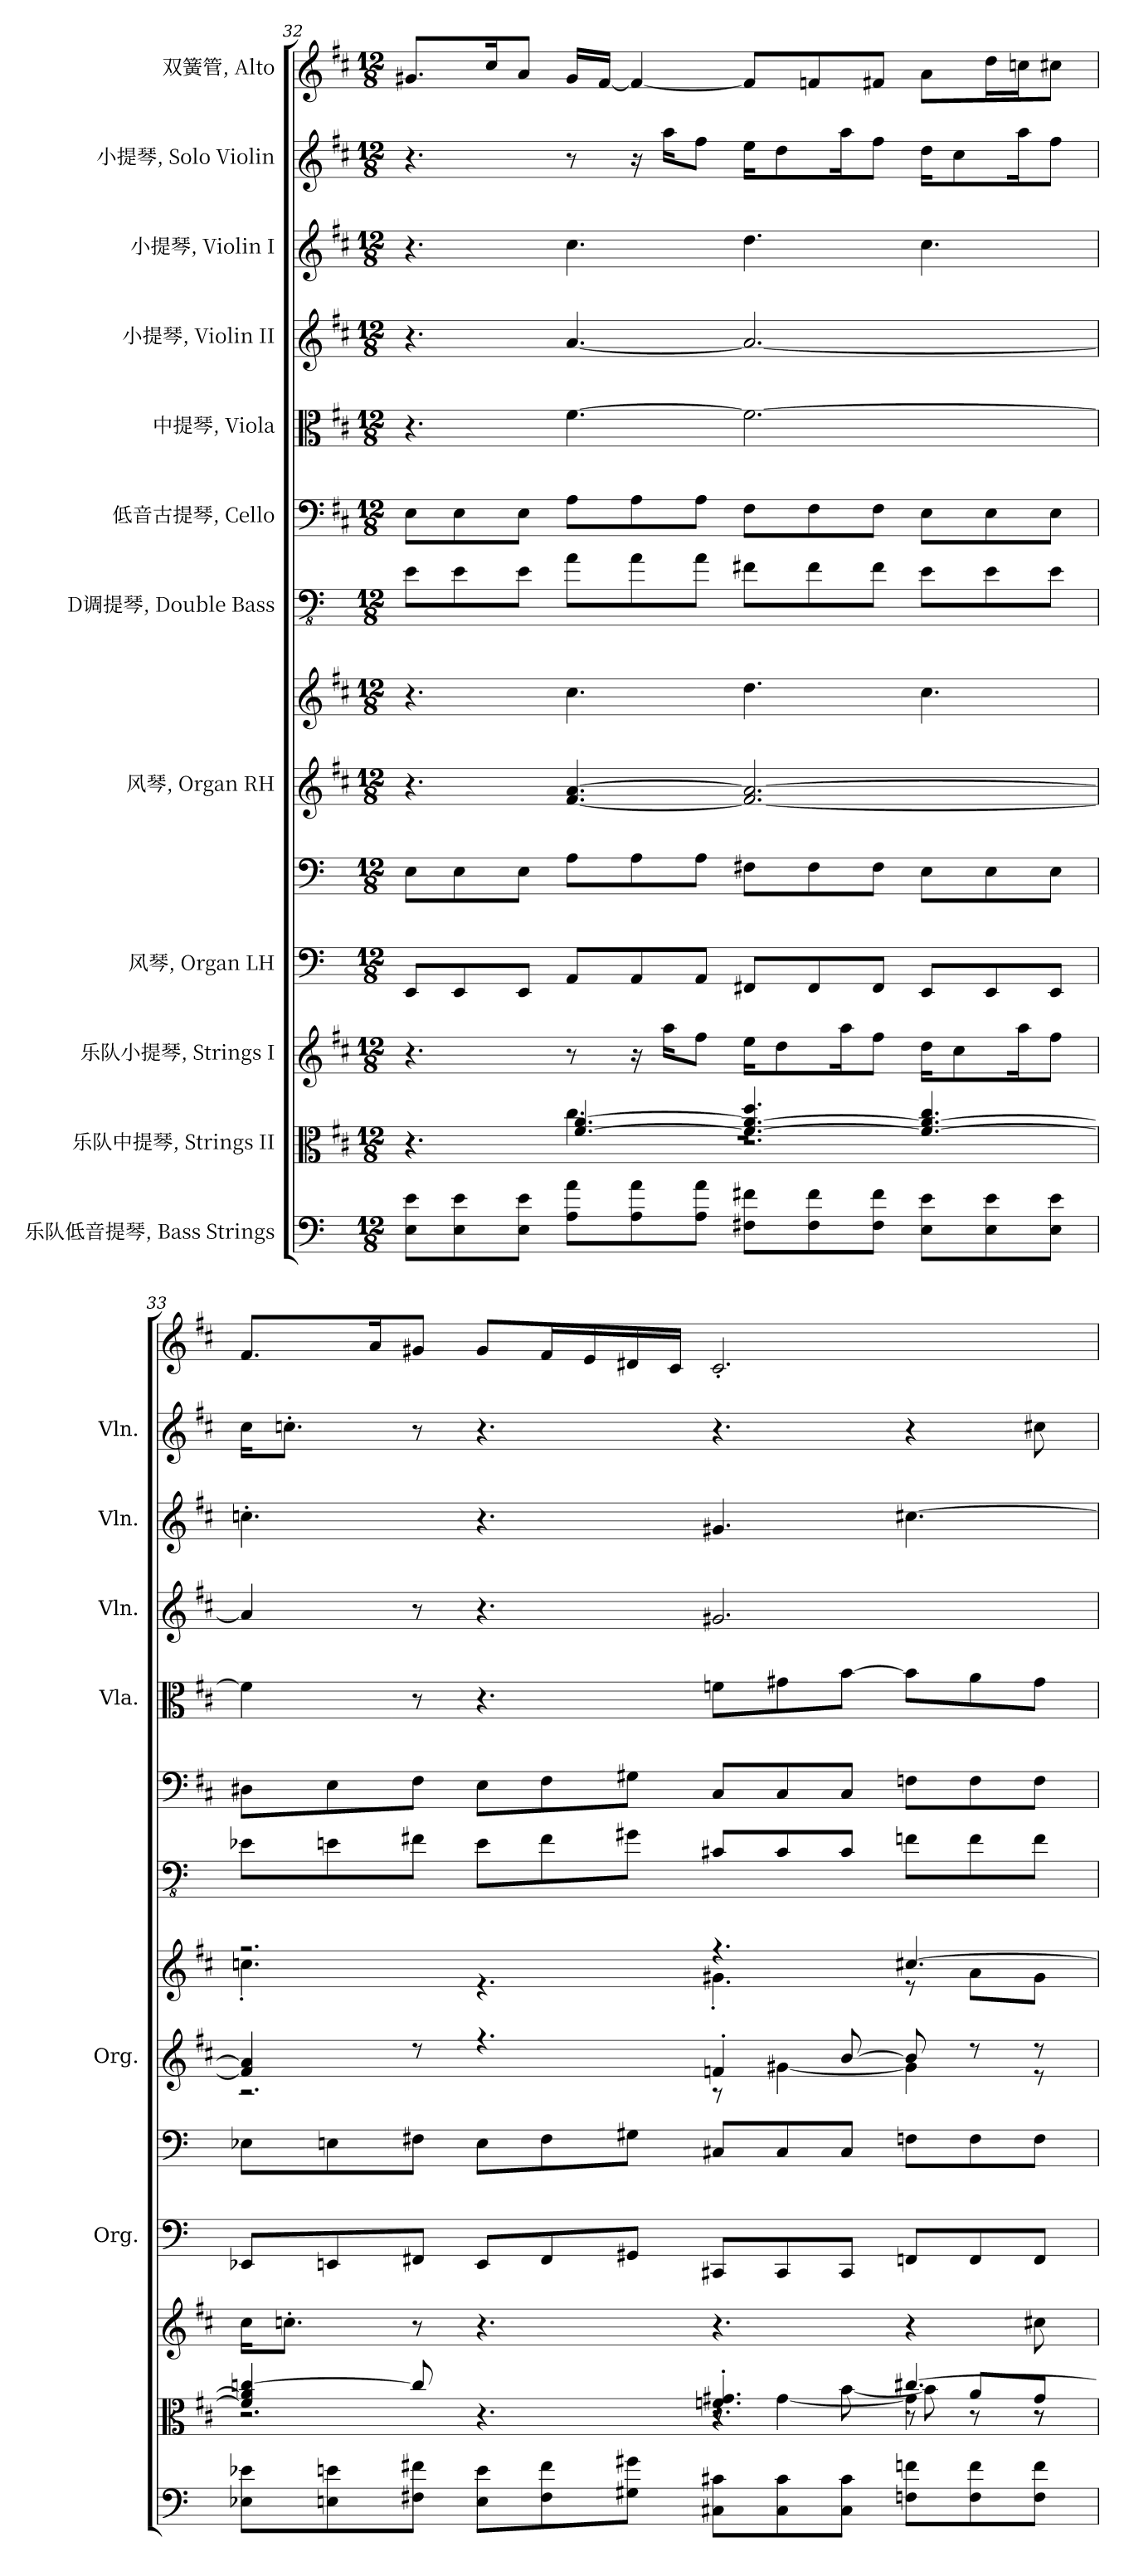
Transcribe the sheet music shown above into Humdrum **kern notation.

**kern	**kern	**kern	**kern	**kern	**kern	**kern	**kern	**kern	**kern	**kern	**kern	**kern	**kern
*part12	*part11	*part10	*part9	*part9	*part8	*part8	*part7	*part6	*part5	*part4	*part3	*part2	*part1
*staff14	*staff13	*staff12	*staff11	*staff10	*staff9	*staff8	*staff7	*staff6	*staff5	*staff4	*staff3	*staff2	*staff1
*I"乐队低音提琴, Bass Strings	*I"乐队中提琴, Strings II	*I"乐队小提琴, Strings I	*I"风琴, Organ LH	*	*I"风琴, Organ RH	*	*I"D调提琴, Double Bass	*I"低音古提琴, Cello	*I"中提琴, Viola	*I"小提琴, Violin II	*I"小提琴, Violin I	*I"小提琴, Solo Violin	*I"双簧管, Alto
*	*	*	*I'Org.	*	*I'Org.	*	*	*	*I'Vla.	*I'Vln.	*I'Vln.	*I'Vln.	*
!!LO:PB:g=z
*clefF4	*clefC3	*clefG2	*clefF4	*clefF4	*clefG2	*clefG2	*clefFv4	*clefF4	*clefC3	*clefG2	*clefG2	*clefG2	*clefG2
*ITrd7c12	*	*	*	*	*	*	*ITrd7c12	*	*	*	*	*	*
*k[]	*k[f#c#]	*k[f#c#]	*k[]	*k[]	*k[f#c#]	*k[f#c#]	*k[]	*k[f#c#]	*k[f#c#]	*k[f#c#]	*k[f#c#]	*k[f#c#]	*k[f#c#]
*M12/8	*M12/8	*M12/8	*M12/8	*M12/8	*M12/8	*M12/8	*M12/8	*M12/8	*M12/8	*M12/8	*M12/8	*M12/8	*M12/8
=32	=32	=32	=32	=32	=32	=32	=32	=32	=32	=32	=32	=32	=32
*	*^	*	*	*	*	*	*	*	*	*	*	*	*
*	*	*^	*	*	*	*	*	*	*	*	*	*	*	*
8EE\ 8E\L	1.r	4.r	4.r	4.r	8EE/L	8E\L	4.r	4.r	8EE\L	8E\L	4.r	4.r	4.r	4.r	8.g#X/L
8EE\ 8E\	.	.	.	.	8EE/	8E\	.	.	8EE\	8E\	.	.	.	.	.
.	.	.	.	.	.	.	.	.	.	.	.	.	.	.	16cc#/K
8EE\ 8E\J	.	.	.	.	8EE/J	8E\J	.	.	8EE\J	8E\J	.	.	.	.	8a/J
8AA\ 8A\L	.	4.cc#\	[4.f#/ [4.a/	8r	8AA/L	8A\L	[4.f#/ [4.a/	4.cc#\	8AA\L	8A\L	[4.f#\	[4.a/	4.cc#\	8r	16g#/LL
.	.	.	.	.	.	.	.	.	.	.	.	.	.	.	[16f#/JJ
8AA\ 8A\	.	.	.	16r	8AA/	8A\	.	.	8AA\	8A\	.	.	.	16r	4f#/_
.	.	.	.	16aa\KL	.	.	.	.	.	.	.	.	.	16aa\KL	.
8AA\ 8A\J	.	.	.	8ff#\J	8AA/J	8A\J	.	.	8AA\J	8A\J	.	.	.	8ff#\J	.
8FF#X\ 8F#X\L	.	2.r	4.f#/_ 4.a/_ 4.dd/	16ee\KL	8FF#X/L	8F#X\L	2.f#/_ 2.a/_	4.dd\	8FF#X\L	8F#\L	2.f#\_	2.a/_	4.dd\	16ee\KL	8f#/L]
.	.	.	.	8dd\	.	.	.	.	.	.	.	.	.	8dd\	.
8FF#\ 8F#\	.	.	.	.	8FF#/	8F#\	.	.	8FF#\	8F#\	.	.	.	.	8fn/
.	.	.	.	16aa\K	.	.	.	.	.	.	.	.	.	16aa\K	.
8FF#\ 8F#\J	.	.	.	8ff#\J	8FF#/J	8F#\J	.	.	8FF#\J	8F#\J	.	.	.	8ff#\J	8f#X/J
8EE\ 8E\L	.	.	4.f#/_ 4.a/_ 4.cc#/	16dd\KL	8EE/L	8E\L	.	4.cc#\	8EE\L	8E\L	.	.	4.cc#\	16dd\KL	8a\L
.	.	.	.	8cc#\	.	.	.	.	.	.	.	.	.	8cc#\	.
8EE\ 8E\	.	.	.	.	8EE/	8E\	.	.	8EE\	8E\	.	.	.	.	16dd\L
.	.	.	.	16aa\K	.	.	.	.	.	.	.	.	.	16aa\K	16ccn\J
8EE\ 8E\J	.	.	.	8ff#\J	8EE/J	8E\J	.	.	8EE\J	8E\J	.	.	.	8ff#\J	8cc#X\J
!!LO:PB:g=z
=33	=33	=33	=33	=33	=33	=33	=33	=33	=33	=33	=33	=33	=33	=33	=33
*	*	*	*^	*	*	*	*^	*^	*	*	*	*	*	*	*
8EE-X\ 8E-X\L	2.r	2.r	4f#/] 4a/] [4ccn/	2.r	16cc#\KL	8EE-X/L	8E-X\L	4f#/] 4a/]	2.r	2.r	4.ccn'\	8EE-X\L	8D#X\L	4f#\]	4a/]	4.ccn'\	16cc#\KL	8.f#/L
.	.	.	.	.	8.ccn'\J	.	.	.	.	.	.	.	.	.	.	.	8.ccn'\J	.
8EEn\ 8En\	.	.	.	.	.	8EEn/	8En\	.	.	.	.	8EEn\	8E\	.	.	.	.	.
.	.	.	.	.	.	.	.	.	.	.	.	.	.	.	.	.	.	16a/K
8FF#X\ 8F#X\J	.	.	8cc/]	.	8r	8FF#X/J	8F#X\J	8r	.	.	.	8FF#X\J	8F#\J	8r	8r	.	8r	8g#X/J
8EE\ 8E\L	.	.	4.r	.	4.r	8EE/L	8E\L	4.r	.	.	4.r	8EE\L	8E\L	4.r	4.r	4.r	4.r	8g#/L
8FF#\ 8F#\	.	.	.	.	.	8FF#/	8F#\	.	.	.	.	8FF#\	8F#\	.	.	.	.	16f#/L
.	.	.	.	.	.	.	.	.	.	.	.	.	.	.	.	.	.	16e/
8GG#X\ 8G#X\J	.	.	.	.	.	8GG#X/J	8G#X\J	.	.	.	.	8GG#X\J	8G#X\J	.	.	.	.	16d#X/
.	.	.	.	.	.	.	.	.	.	.	.	.	.	.	.	.	.	16c#/JJ
8CC#X\ 8C#X\L	4.r	8r	4.fn/' 4.g#X/'	4r	4.r	8CC#X/L	8C#X/L	4fn'/	8r	4.r	4.g#X'\	8CC#X/L	8C#/L	8fn\L	2.g#X/	4.g#X/	4.r	2.c#'/
8CC#\ 8C#\	.	[4g#\	.	.	.	8CC#/	8C#/	.	[4g#X\	.	.	8CC#/	8C#/	8g#X\	.	.	.	.
8CC#\ 8C#\J	.	.	.	[8b\	.	8CC#/J	8C#/J	[8b/	.	.	.	8CC#/J	8C#/J	[8b\J	.	.	.	.
8FFn\ 8Fn\L	[4.cc#X/	4g#\]	8r	8b\]	4r	8FFn/L	8Fn\L	8b/]	4g#\]	[4.cc#X/	8r	8FFn\L	8Fn\L	8b\L]	.	[4.cc#X\	4r	.
8FF\ 8F\	.	.	8a/L	8r	.	8FF/	8F\	8r	.	.	8a\L	8FF\	8F\	8a\	.	.	.	.
8FF\ 8F\J	.	8r	8g#/J	8r	8cc#X\	8FF/J	8F\J	8r	8r	.	8g#\J	8FF\J	8F\J	8g#\J	.	.	8cc#X\	.
*	*	*	*	*	*	*	*	*v	*v	*	*	*	*	*	*	*	*	*
*	*v	*v	*v	*v	*	*	*	*	*v	*v	*	*	*	*	*	*	*
=	=	=	=	=	=	=	=	=	=	=	=	=	=
*-	*-	*-	*-	*-	*-	*-	*-	*-	*-	*-	*-	*-	*-
